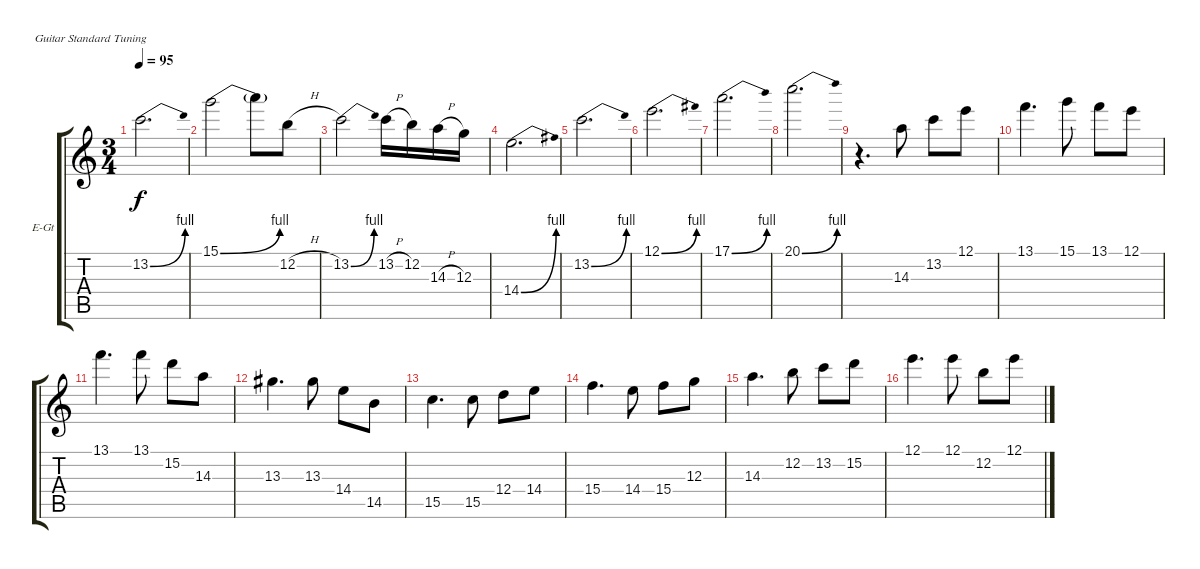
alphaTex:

\defaultSystemsLayout 4
\bracketExtendMode groupsimilarinstruments
\firstSystemTrackNameOrientation horizontal
\otherSystemsTrackNameOrientation horizontal
\track ("Electric Guitar" "E-Gt") {instrument electricguitarclean}
\staff {score tabs}
\tuning (E4 B3 G3 D3 A2 E2)
\ts (3 4)
\tempo 95
\clef g2
\scale
0.125621
\ks c
13.2{be (bend 0 0 15 4)}.2{d dy f} |
\scale
0.155598 15.1{be (bend 0 0 15 4)}.2 15.1{t}.8 12.2{h}.8 |
\scale
0.217153 13.2{be (bend 0 0 15 4)}.2 13.2{h}.16 12.2.16 14.3{h}.16 12.3.16 |
\scale
0.100329 14.4{be (bend 0 0 15 4)}.2{d} |
\scale
0.100329 13.2{be (bend 0 0 15 4)}.2{d} |
\scale
0.100329 12.1{be (bend 0 0 15 4)}.2{d} |
\scale
0.100329 17.1{be (bend 0 0 15 4)}.2{d} |
\scale
0.100329 20.1{be (bend 0 0 15 4)}.2{d} |
r.4{d} 14.3.8 13.2.8 12.1.8 |
13.1.4{d} 15.1.8 13.1.8 12.1.8 |
13.1.4{d} 13.1.8 15.2.8 14.3.8 |
13.3.4{d} 13.3.8 14.4.8 14.5.8 |
15.5.4{d} 15.5.8 12.4.8 14.4.8 |
15.4.4{d} 14.4.8 15.4.8 12.3.8 |
14.3.4{d} 12.2.8 13.2.8 15.2.8 |
12.1.4{d} 12.1.8 12.2.8 12.1.8
